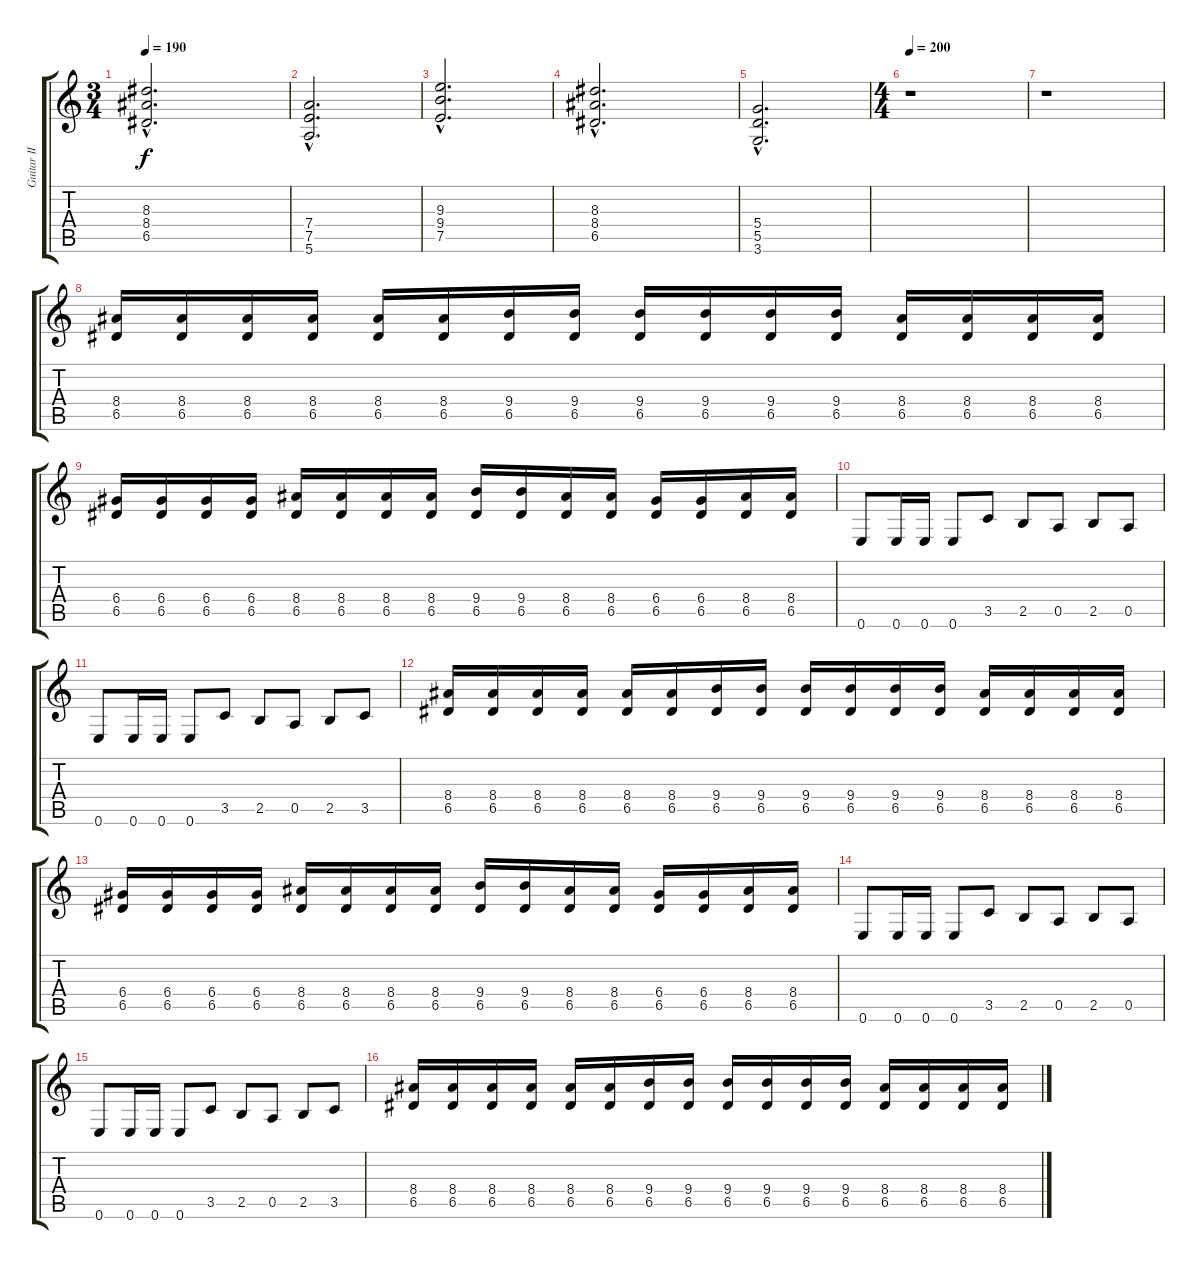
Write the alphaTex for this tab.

\track ("Guitar II" "Guitar II") {instrument distortionguitar}
\staff {score tabs}
\tuning (E4 B3 G3 D3 A2 E2) {hide}
\ts (3 4)
\tempo 190
\clef g2
\ks c
(8.3{hac t} 8.4{hac t} 6.5{hac t}).2{d dy f} |
(7.4{hac} 7.5{hac} 5.6{hac}).2{d} |
(9.3{hac} 9.4{hac} 7.5{hac}).2{d} |
(8.3{hac} 8.4{hac} 6.5{hac}).2{d} |
(5.4{hac} 5.5{hac} 3.6{hac}).2{d} |
\ts (4 4)
\tempo 200
r.1 |
r.1 |
(8.4 6.5).16 (8.4 6.5).16 (8.4 6.5).16 (8.4 6.5).16 (8.4 6.5).16 (8.4 6.5).16 (9.4 6.5).16 (9.4 6.5).16 (9.4 6.5).16 (9.4 6.5).16 (9.4 6.5).16 (9.4 6.5).16 (8.4 6.5).16 (8.4 6.5).16 (8.4 6.5).16 (8.4 6.5).16 |
(6.4 6.5).16 (6.4 6.5).16 (6.4 6.5).16 (6.4 6.5).16 (8.4 6.5).16 (8.4 6.5).16 (8.4 6.5).16 (8.4 6.5).16 (9.4 6.5).16 (9.4 6.5).16 (8.4 6.5).16 (8.4 6.5).16 (6.4 6.5).16 (6.4 6.5).16 (8.4 6.5).16 (8.4 6.5).16 |
0.6.8 0.6.16 0.6.16 0.6.8 3.5.8 2.5.8 0.5.8 2.5.8 0.5.8 |
0.6.8 0.6.16 0.6.16 0.6.8 3.5.8 2.5.8 0.5.8 2.5.8 3.5.8 |
(8.4 6.5).16 (8.4 6.5).16 (8.4 6.5).16 (8.4 6.5).16 (8.4 6.5).16 (8.4 6.5).16 (9.4 6.5).16 (9.4 6.5).16 (9.4 6.5).16 (9.4 6.5).16 (9.4 6.5).16 (9.4 6.5).16 (8.4 6.5).16 (8.4 6.5).16 (8.4 6.5).16 (8.4 6.5).16 |
(6.4 6.5).16 (6.4 6.5).16 (6.4 6.5).16 (6.4 6.5).16 (8.4 6.5).16 (8.4 6.5).16 (8.4 6.5).16 (8.4 6.5).16 (9.4 6.5).16 (9.4 6.5).16 (8.4 6.5).16 (8.4 6.5).16 (6.4 6.5).16 (6.4 6.5).16 (8.4 6.5).16 (8.4 6.5).16 |
0.6.8 0.6.16 0.6.16 0.6.8 3.5.8 2.5.8 0.5.8 2.5.8 0.5.8 |
0.6.8 0.6.16 0.6.16 0.6.8 3.5.8 2.5.8 0.5.8 2.5.8 3.5.8 |
(8.4 6.5).16 (8.4 6.5).16 (8.4 6.5).16 (8.4 6.5).16 (8.4 6.5).16 (8.4 6.5).16 (9.4 6.5).16 (9.4 6.5).16 (9.4 6.5).16 (9.4 6.5).16 (9.4 6.5).16 (9.4 6.5).16 (8.4 6.5).16 (8.4 6.5).16 (8.4 6.5).16 (8.4 6.5).16
